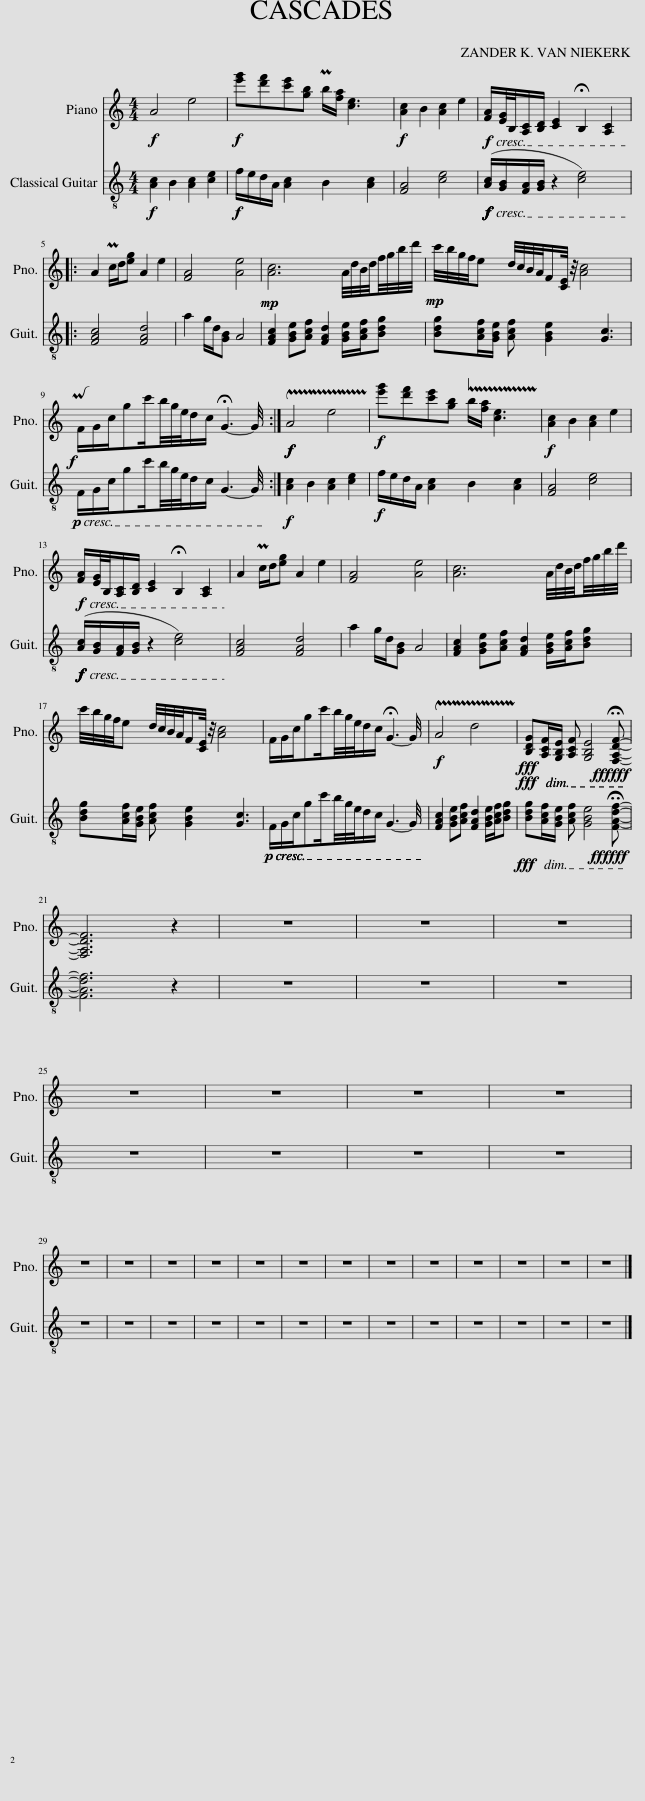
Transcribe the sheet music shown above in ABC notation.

X:1
%%score 1 2
L:1/8
M:4/4
I:linebreak $
K:C
V:1 treble
V:2 treble-8
V:1
!f! A4 e4 |!f! [e'g'][d'f'][c'e'][gb] Pb/[fa]/ [ce]3 |!f! [Ac]2 B2 [Ac]2 e2 |!f! [FA]/[EG]/4B,/4[A,C]/[B,D]/ [CE]2 !fermata!B,2 [A,C]2 |:$ A2 Pc/d/[eg] A2 e2 | %5
 [FA]4 [Ae]4 |!mp! [Ac]6 A/4d/4B/4d/4f/4g/4b/4d'/4 |!mp! c'/4b/4g/4f/4e d/4c/4B/4A/4F/[CE]/4 z/4 [Ac]4 |$!f! F/G/c/gc'/b/4g/4e/4d/c/ !fermata!G3- G/4 :|!f!!f! !trill(!TA4 e4!trill)! | %10
!f! [e'g'][d'f'][c'e'][gb] !trill(!Tb/[fa]/ [ce]3!trill)! |!f! [Ac]2 B2 [Ac]2 e2 |$!f! [FA]/[EG]/4B,/4[A,C]/[B,D]/ [CE]2 !fermata!B,2 [A,C]2 | A2 Pc/d/[eg] A2 e2 | [FA]4 [Ae]4 | %15
 [Ac]6 A/4d/4B/4d/4f/4g/4b/4d'/4 |$ c'/4b/4g/4f/4e d/4c/4B/4A/4F/[CE]/4 z/4 [Ac]4 | F/G/c/gc'/b/4g/4e/4d/c/ !fermata!G3- G/4 |!f! !trill(!TA4 d4!trill)! |!fff!!fff! [B,DG][A,CF]/[G,B,E]/ [A,CF] [G,B,E]4 !fermata![F,A,DF]- |$ %20
 [F,A,DF]6 z2 | z8 | z8 | z8 |$ z8 | %25
 z8 | z8 | z8 |$ z8 | z8 | %30
 z8 | z8 | z8 | z8 | z8 | %35
 z8 | z8 | z8 | z8 | z8 | %40
 z8 |] %41
V:2
!f! [Ac]2 B2 [Ac]2 [ce]2 |!f! f/e/d/A/ [Ac]2 B2 [Ac]2 | [FA]4 [ce]4 |!f!!f!!f! ([Ac]/[GB]/[FA]/[GB]/ z2 [ce]4) |:$ [FAc]4 [FAd]4 | %5
 a2 g/d/[GB] A4 | [FAc]2 [GBe][Acf] [FAd]2 [GBe]/[Acf]/[Bdg] | [Bdg][Acf]/[GBe]/ [Acf] [GBe]2 [Gc]3 |$!p! F/G/c/gc'/b/4g/4e/4d/c/ G3- G/4 :|!f! [Ac]2 B2 [Ac]2 [ce]2 | %10
!f! f/e/d/A/ [Ac]2 B2 [Ac]2 | [FA]4 [ce]4 |$!f!!f!!f! ([Ac]/[GB]/[FA]/[GB]/ z2 [ce]4) | [FAc]4 [FAd]4 | a2 g/d/[GB] A4 | %15
 [FAc]2 [GBe][Acf] [FAd]2 [GBe]/[Acf]/[Bdg] |$ [Bdg][Acf]/[GBe]/ [Acf] [GBe]2 [Gc]3 |!p! F/G/c/gc'/b/4g/4e/4d/c/ G3- G/4 | [FAc]2 [GBe][Acf] [FAd]2 [GBe]/[Acf]/[Bdg] |!fff! [Bdg][Acf]/[GBe]/ [Acf] [GBe]4 !fermata![FAdf]- |$ %20
 [FAdf]6 z2 | z8 | z8 | z8 |$ z8 | %25
 z8 | z8 | z8 |$ z8 | z8 | %30
 z8 | z8 | z8 | z8 | z8 | %35
 z8 | z8 | z8 | z8 | z8 | %40
 z8 |] %41
